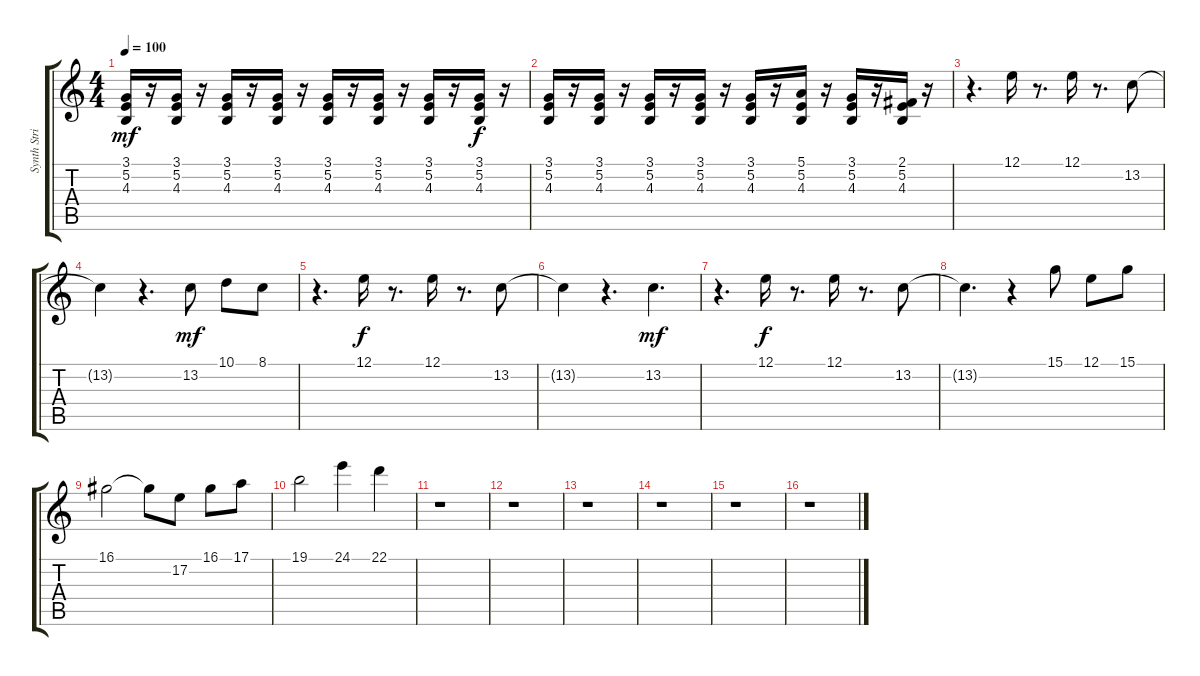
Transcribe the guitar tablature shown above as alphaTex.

\track ("Synth Strings" "Synth Stri") {instrument synthstrings1}
\staff {score tabs}
\tuning (E4 B3 G3 D3 A2 E2) {hide}
\ts (4 4)
\tempo 100
\clef g2
\ks c
(3.1 5.2 4.3).16{dy mf} r.16 (3.1 5.2 4.3).16 r.16 (3.1 5.2 4.3).16 r.16 (3.1 5.2 4.3).16 r.16 (3.1 5.2 4.3).16 r.16 (3.1 5.2 4.3).16 r.16 (3.1 5.2 4.3).16 r.16 (3.1 5.2 4.3).16{dy f} r.16 |
(3.1 5.2 4.3).16 r.16 (3.1 5.2 4.3).16 r.16 (3.1 5.2 4.3).16 r.16 (3.1 5.2 4.3).16 r.16 (3.1 5.2 4.3).16 r.16 (5.1 5.2 4.3).16 r.16 (3.1 5.2 4.3).16 r.16 (2.1 5.2 4.3).16 r.16 |
r.4{d} 12.1.16{instrument synthstrings2} r.8{d} 12.1.16 r.8{d} 13.2.8 |
13.2{t}.4 r.4{d} 13.2.8{dy mf} 10.1.8 8.1.8 |
r.4{d} 12.1.16{dy f instrument synthstrings2} r.8{d} 12.1.16 r.8{d} 13.2.8 |
13.2{t}.4 r.4{d} 13.2.4{d dy mf} |
r.4{d} 12.1.16{dy f instrument synthstrings2} r.8{d} 12.1.16 r.8{d} 13.2.8 |
13.2{t}.4{d} r.4 15.1.8 12.1.8 15.1.8 |
16.1.2 16.1{t}.8 17.2.8 16.1.8 17.1.8 |
19.1.2 24.1.4 22.1.4 |
r.1 |
r.1 |
r.1 |
r.1 |
r.1 |
r.1
